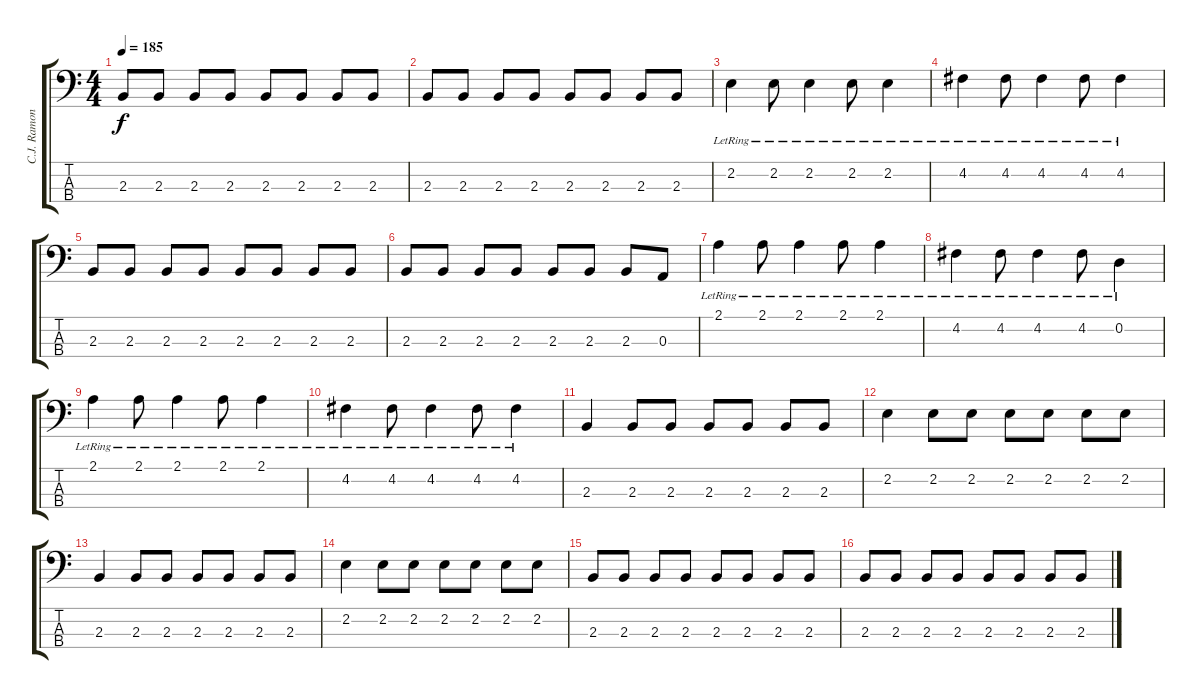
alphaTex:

\track ("C.J. Ramone" "C.J. Ramon") {instrument electricbasspick}
\staff {score tabs}
\tuning (G2 D2 A1 E1) {hide}
\ts (4 4)
\tempo 185
\clef f4
\ks c
2.3.8{dy f} 2.3.8 2.3.8 2.3.8 2.3.8 2.3.8 2.3.8 2.3.8 |
2.3.8 2.3.8 2.3.8 2.3.8 2.3.8 2.3.8 2.3.8 2.3.8 |
2.2{lr}.4 2.2{lr}.8 2.2{lr}.4 2.2{lr}.8 2.2{lr}.4 |
4.2{lr}.4 4.2{lr}.8 4.2{lr}.4 4.2{lr}.8 4.2{lr}.4 |
2.3.8 2.3.8 2.3.8 2.3.8 2.3.8 2.3.8 2.3.8 2.3.8 |
2.3.8 2.3.8 2.3.8 2.3.8 2.3.8 2.3.8 2.3.8 0.3.8 |
2.1{lr}.4 2.1{lr}.8 2.1{lr}.4 2.1{lr}.8 2.1{lr}.4 |
4.2{lr}.4 4.2{lr}.8 4.2{lr}.4 4.2{lr}.8 0.2{lr}.4 |
2.1{lr}.4 2.1{lr}.8 2.1{lr}.4 2.1{lr}.8 2.1{lr}.4 |
4.2{lr}.4 4.2{lr}.8 4.2{lr}.4 4.2{lr}.8 4.2{lr}.4 |
2.3.4 2.3.8 2.3.8 2.3.8 2.3.8 2.3.8 2.3.8 |
2.2.4 2.2.8 2.2.8 2.2.8 2.2.8 2.2.8 2.2.8 |
2.3.4 2.3.8 2.3.8 2.3.8 2.3.8 2.3.8 2.3.8 |
2.2.4 2.2.8 2.2.8 2.2.8 2.2.8 2.2.8 2.2.8 |
2.3.8 2.3.8 2.3.8 2.3.8 2.3.8 2.3.8 2.3.8 2.3.8 |
2.3.8 2.3.8 2.3.8 2.3.8 2.3.8 2.3.8 2.3.8 2.3.8
